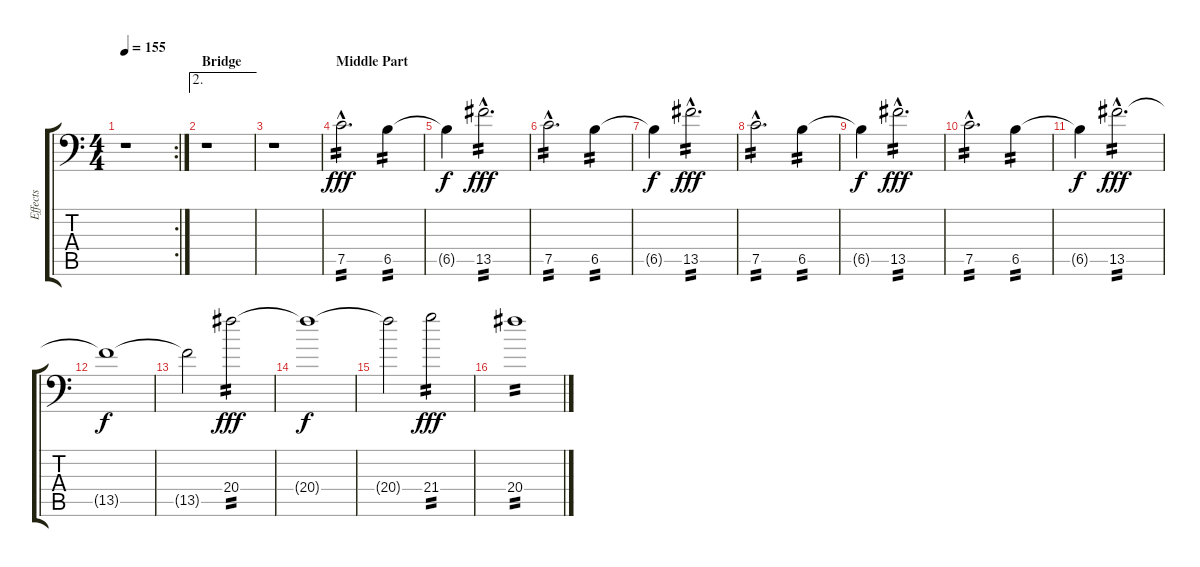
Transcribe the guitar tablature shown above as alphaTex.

\track ("Effects" "Effects") {instrument guitarharmonics}
\staff {score tabs}
\tuning (C4 G3 Eb3 Bb2 F2 Bb1) {hide}
\rc 2
\ts (4 4)
\tempo 155
\clef f4
\ks c
r.1{dy fff} |
\ae 2
\section ("" "Bridge")
r.1 |
r.1 |
\section ("" "Middle Part")
7.5{hac}.2{d tp 2} 6.5.4{tp 2} |
6.5{t}.4{dy f} 13.5{hac}.2{d tp 2 dy fff} |
7.5{hac}.2{d tp 2} 6.5.4{tp 2} |
6.5{t}.4{dy f} 13.5{hac}.2{d tp 2 dy fff} |
7.5{hac}.2{d tp 2} 6.5.4{tp 2} |
6.5{t}.4{dy f} 13.5{hac}.2{d tp 2 dy fff} |
7.5{hac}.2{d tp 2} 6.5.4{tp 2} |
6.5{t}.4{dy f} 13.5{hac}.2{d tp 2 dy fff} |
13.5{t}.1{dy f} |
13.5{t}.2 20.4.2{tp 2 dy fff} |
20.4{t}.1{dy f} |
20.4{t}.2 21.4.2{tp 2 dy fff} |
20.4.1{tp 2}
